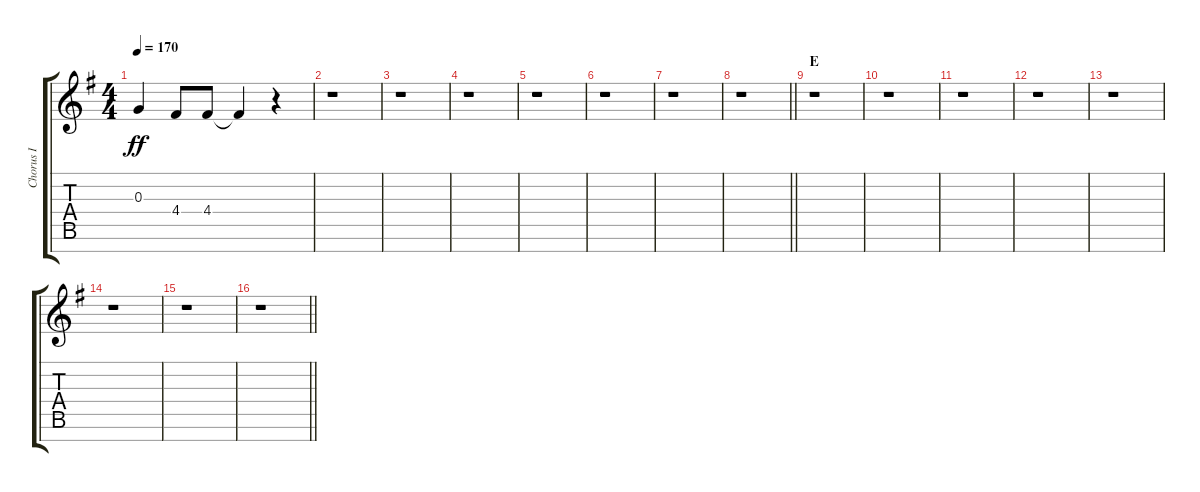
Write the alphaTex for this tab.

\track ("Chorus I" "Chorus I") {instrument voiceoohs}
\staff {score tabs}
\tuning (E5 B4 G4 D4 A3 E3 B2) {hide}
\ts (4 4)
\tempo 170
\clef g2
\ks g
0.3.4{dy ff} 4.4.8 4.4.8 4.4{t}.4 r.4 |
r.1 |
r.1 |
r.1 |
r.1 |
r.1 |
r.1 |
\barLineRight lightlight
r.1 |
\section ("" "E")
r.1 |
r.1 |
r.1 |
r.1 |
r.1 |
r.1 |
r.1 |
\barLineRight lightlight
r.1
